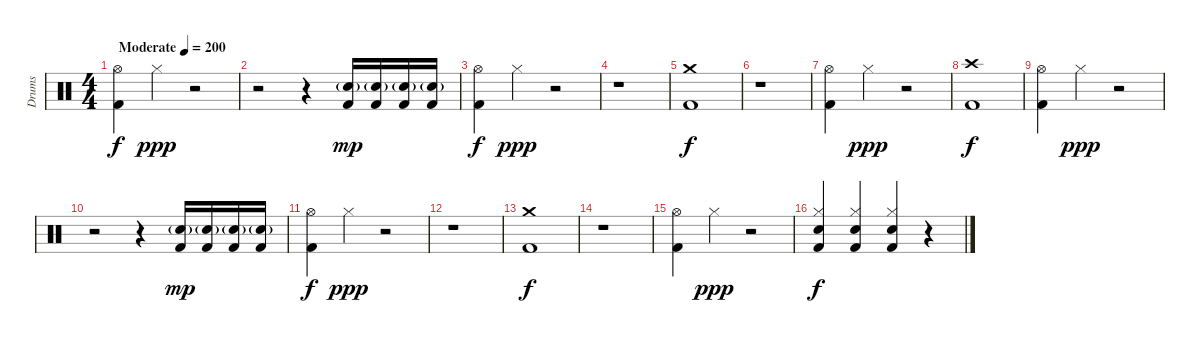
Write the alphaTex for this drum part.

\track ("Drums" "Drums") {instrument percussion}
\staff {score}
\articulation defaults
\ts (4 4)
\tempo (200 "Moderate")
\clef neutral
\ks c
("Kick (hit) 2" "Hi-Hat (open)").4{dy f} "Hi-Hat (closed)".4{dy ppp} r.2 |
r.2 r.4 ("Kick (hit) 2" "Snare (hit) 2"{g}).16{dy mp} ("Kick (hit) 2" "Snare (hit) 2"{g}).16 ("Kick (hit) 2" "Snare (hit) 2"{g}).16 ("Kick (hit) 2" "Snare (hit) 2"{g}).16 |
("Kick (hit) 2" "Hi-Hat (open)").4{dy f} "Hi-Hat (closed)".4{dy ppp} r.2 |
r.1 |
("Kick (hit) 2" "Crash medium (hit)").1{dy f} |
r.1 |
("Kick (hit) 2" "Hi-Hat (open)").4 "Hi-Hat (closed)".4{dy ppp} r.2 |
("Kick (hit) 2" "Crash high (hit)").1{dy f} |
("Kick (hit) 2" "Hi-Hat (open)").4 "Hi-Hat (closed)".4{dy ppp} r.2 |
r.2 r.4 ("Kick (hit) 2" "Snare (hit) 2"{g}).16{dy mp} ("Kick (hit) 2" "Snare (hit) 2"{g}).16 ("Kick (hit) 2" "Snare (hit) 2"{g}).16 ("Kick (hit) 2" "Snare (hit) 2"{g}).16 |
("Kick (hit) 2" "Hi-Hat (open)").4{dy f} "Hi-Hat (closed)".4{dy ppp} r.2 |
r.1 |
("Kick (hit) 2" "Crash medium (hit)").1{dy f} |
r.1 |
("Kick (hit) 2" "Hi-Hat (open)").4 "Hi-Hat (closed)".4{dy ppp} r.2 |
("Kick (hit) 2" "Snare (hit) 2" "Hi-Hat (closed)").4{dy f} ("Kick (hit) 2" "Snare (hit) 2" "Hi-Hat (closed)").4 ("Kick (hit) 2" "Snare (hit) 2" "Hi-Hat (closed)").4 r.4
